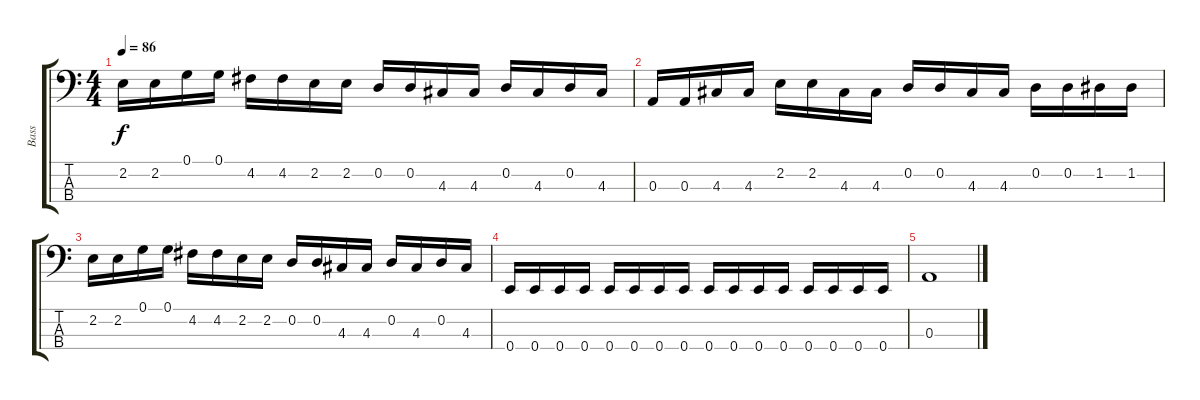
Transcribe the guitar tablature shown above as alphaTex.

\track ("Bass" "Bass") {instrument electricbassfinger}
\staff {score tabs}
\tuning (G2 D2 A1 E1) {hide}
\ts (4 4)
\tempo 86
\clef f4
\ks c
2.2.16{dy f} 2.2.16 0.1.16 0.1.16 4.2.16 4.2.16 2.2.16 2.2.16 0.2.16 0.2.16 4.3.16 4.3.16 0.2.16 4.3.16 0.2.16 4.3.16 |
0.3.16 0.3.16 4.3.16 4.3.16 2.2.16 2.2.16 4.3.16 4.3.16 0.2.16 0.2.16 4.3.16 4.3.16 0.2.16 0.2.16 1.2.16 1.2.16 |
2.2.16 2.2.16 0.1.16 0.1.16 4.2.16 4.2.16 2.2.16 2.2.16 0.2.16 0.2.16 4.3.16 4.3.16 0.2.16 4.3.16 0.2.16 4.3.16 |
0.4.16 0.4.16 0.4.16 0.4.16 0.4.16 0.4.16 0.4.16 0.4.16 0.4.16 0.4.16 0.4.16 0.4.16 0.4.16 0.4.16 0.4.16 0.4.16 |
0.3.1
